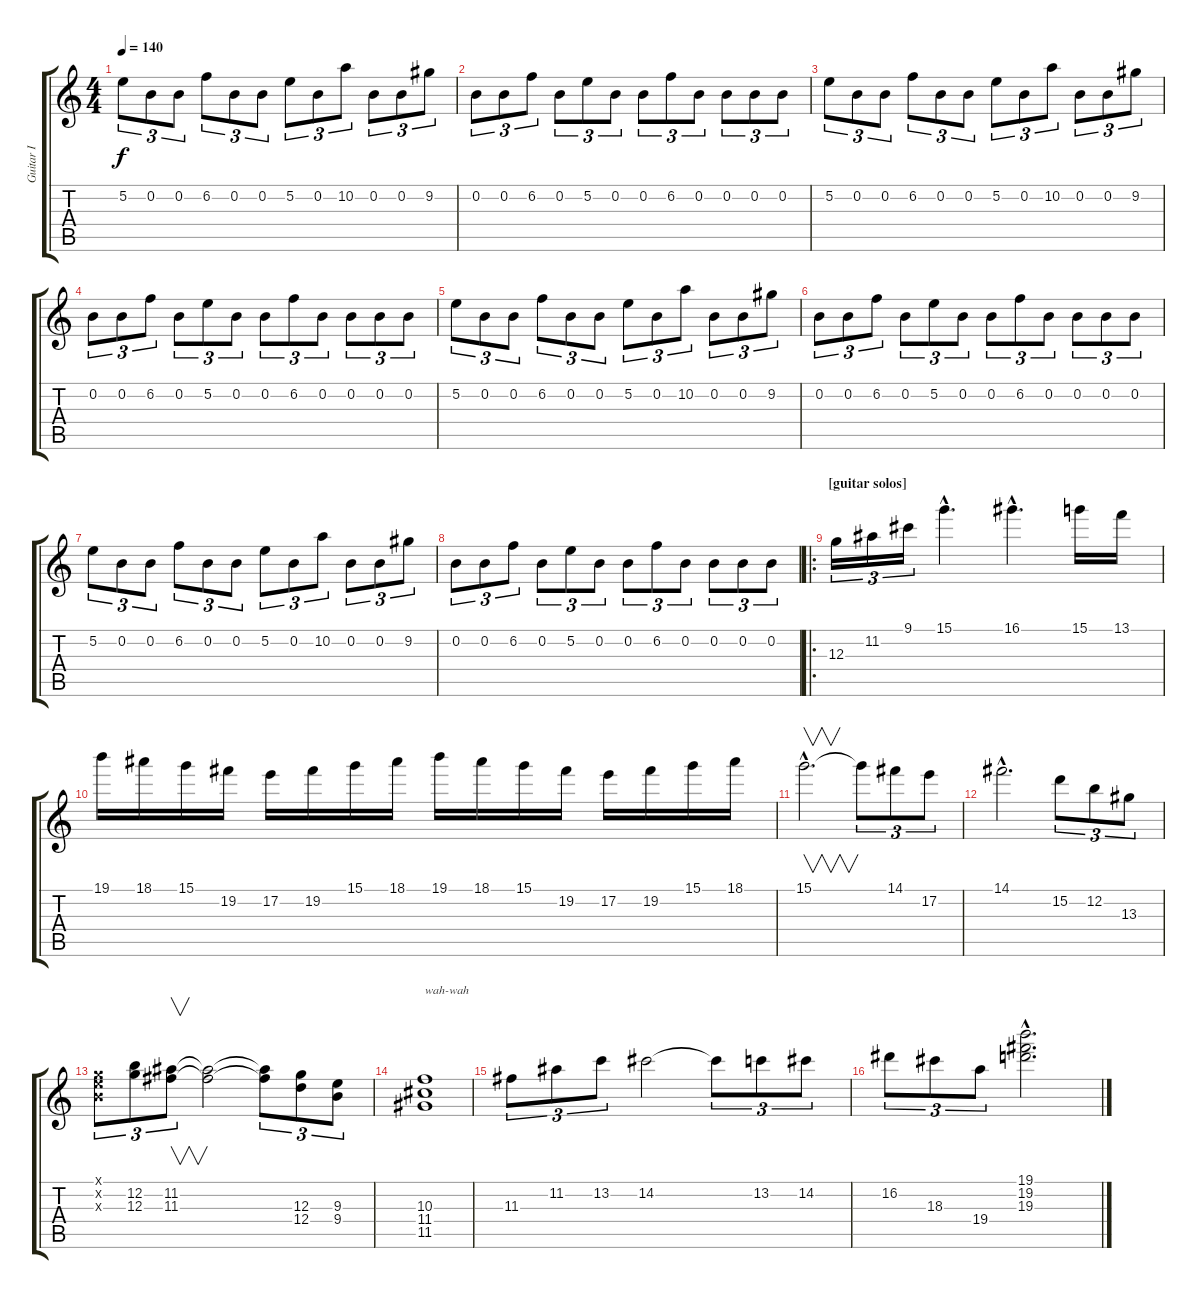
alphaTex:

\track ("Guitar I" "Guitar I") {instrument distortionguitar}
\staff {score tabs}
\tuning (E4 B3 G3 D3 A2 E2) {hide}
\ts (4 4)
\section ("" "")
\tempo 140
\clef g2
\ks c
5.2.8{tu (3 2) dy f} 0.2.8{tu (3 2)} 0.2.8{tu (3 2)} 6.2.8{tu (3 2)} 0.2.8{tu (3 2)} 0.2.8{tu (3 2)} 5.2.8{tu (3 2)} 0.2.8{tu (3 2)} 10.2.8{tu (3 2)} 0.2.8{tu (3 2)} 0.2.8{tu (3 2)} 9.2.8{tu (3 2)} |
0.2.8{tu (3 2)} 0.2.8{tu (3 2)} 6.2.8{tu (3 2)} 0.2.8{tu (3 2)} 5.2.8{tu (3 2)} 0.2.8{tu (3 2)} 0.2.8{tu (3 2)} 6.2.8{tu (3 2)} 0.2.8{tu (3 2)} 0.2.8{tu (3 2)} 0.2.8{tu (3 2)} 0.2.8{tu (3 2)} |
5.2.8{tu (3 2)} 0.2.8{tu (3 2)} 0.2.8{tu (3 2)} 6.2.8{tu (3 2)} 0.2.8{tu (3 2)} 0.2.8{tu (3 2)} 5.2.8{tu (3 2)} 0.2.8{tu (3 2)} 10.2.8{tu (3 2)} 0.2.8{tu (3 2)} 0.2.8{tu (3 2)} 9.2.8{tu (3 2)} |
0.2.8{tu (3 2)} 0.2.8{tu (3 2)} 6.2.8{tu (3 2)} 0.2.8{tu (3 2)} 5.2.8{tu (3 2)} 0.2.8{tu (3 2)} 0.2.8{tu (3 2)} 6.2.8{tu (3 2)} 0.2.8{tu (3 2)} 0.2.8{tu (3 2)} 0.2.8{tu (3 2)} 0.2.8{tu (3 2)} |
5.2.8{tu (3 2)} 0.2.8{tu (3 2)} 0.2.8{tu (3 2)} 6.2.8{tu (3 2)} 0.2.8{tu (3 2)} 0.2.8{tu (3 2)} 5.2.8{tu (3 2)} 0.2.8{tu (3 2)} 10.2.8{tu (3 2)} 0.2.8{tu (3 2)} 0.2.8{tu (3 2)} 9.2.8{tu (3 2)} |
0.2.8{tu (3 2)} 0.2.8{tu (3 2)} 6.2.8{tu (3 2)} 0.2.8{tu (3 2)} 5.2.8{tu (3 2)} 0.2.8{tu (3 2)} 0.2.8{tu (3 2)} 6.2.8{tu (3 2)} 0.2.8{tu (3 2)} 0.2.8{tu (3 2)} 0.2.8{tu (3 2)} 0.2.8{tu (3 2)} |
5.2.8{tu (3 2)} 0.2.8{tu (3 2)} 0.2.8{tu (3 2)} 6.2.8{tu (3 2)} 0.2.8{tu (3 2)} 0.2.8{tu (3 2)} 5.2.8{tu (3 2)} 0.2.8{tu (3 2)} 10.2.8{tu (3 2)} 0.2.8{tu (3 2)} 0.2.8{tu (3 2)} 9.2.8{tu (3 2)} |
0.2.8{tu (3 2)} 0.2.8{tu (3 2)} 6.2.8{tu (3 2)} 0.2.8{tu (3 2)} 5.2.8{tu (3 2)} 0.2.8{tu (3 2)} 0.2.8{tu (3 2)} 6.2.8{tu (3 2)} 0.2.8{tu (3 2)} 0.2.8{tu (3 2)} 0.2.8{tu (3 2)} 0.2.8{tu (3 2)} |
\ro
\section ("" "[guitar solos]")
12.3.16{tu (3 2)} 11.2.16{tu (3 2)} 9.1.16{tu (3 2)} 15.1{hac}.4{d} 16.1{hac}.4{d} 15.1.16 13.1.16 |
19.1.16 18.1.16 15.1.16 19.2.16 17.2.16 19.2.16 15.1.16 18.1.16 19.1.16 18.1.16 15.1.16 19.2.16 17.2.16 19.2.16 15.1.16 18.1.16 |
15.1{hac}.2{v d} 15.1{t}.8{tu (3 2)} 14.1.8{tu (3 2)} 17.2.8{tu (3 2)} |
14.1{hac}.2{d} 15.2.8{tu (3 2)} 12.2.8{tu (3 2)} 13.3.8{tu (3 2)} |
(0.1{x} 0.2{x} 12.3{x}).8{tu (3 2)} (12.2 12.3).8{tu (3 2)} (11.2 11.3).8{v tu (3 2)} (11.2{t} 11.3{t}).2 (11.2{t} 11.3{t}).8{tu (3 2)} (12.3 12.4).8{tu (3 2)} (9.3 9.4).8{tu (3 2)} |
(10.3 11.4 11.5).1{txt "wah-wah"} |
11.3.8{tu (3 2)} 11.2.8{tu (3 2)} 13.2.8{tu (3 2)} 14.2.2 14.2{t}.8{tu (3 2)} 13.2.8{tu (3 2)} 14.2.8{tu (3 2)} |
16.2.8{tu (3 2)} 18.3.8{tu (3 2)} 19.4.8{tu (3 2)} (19.1{hac} 19.2{hac} 19.3{hac}).2{d}
